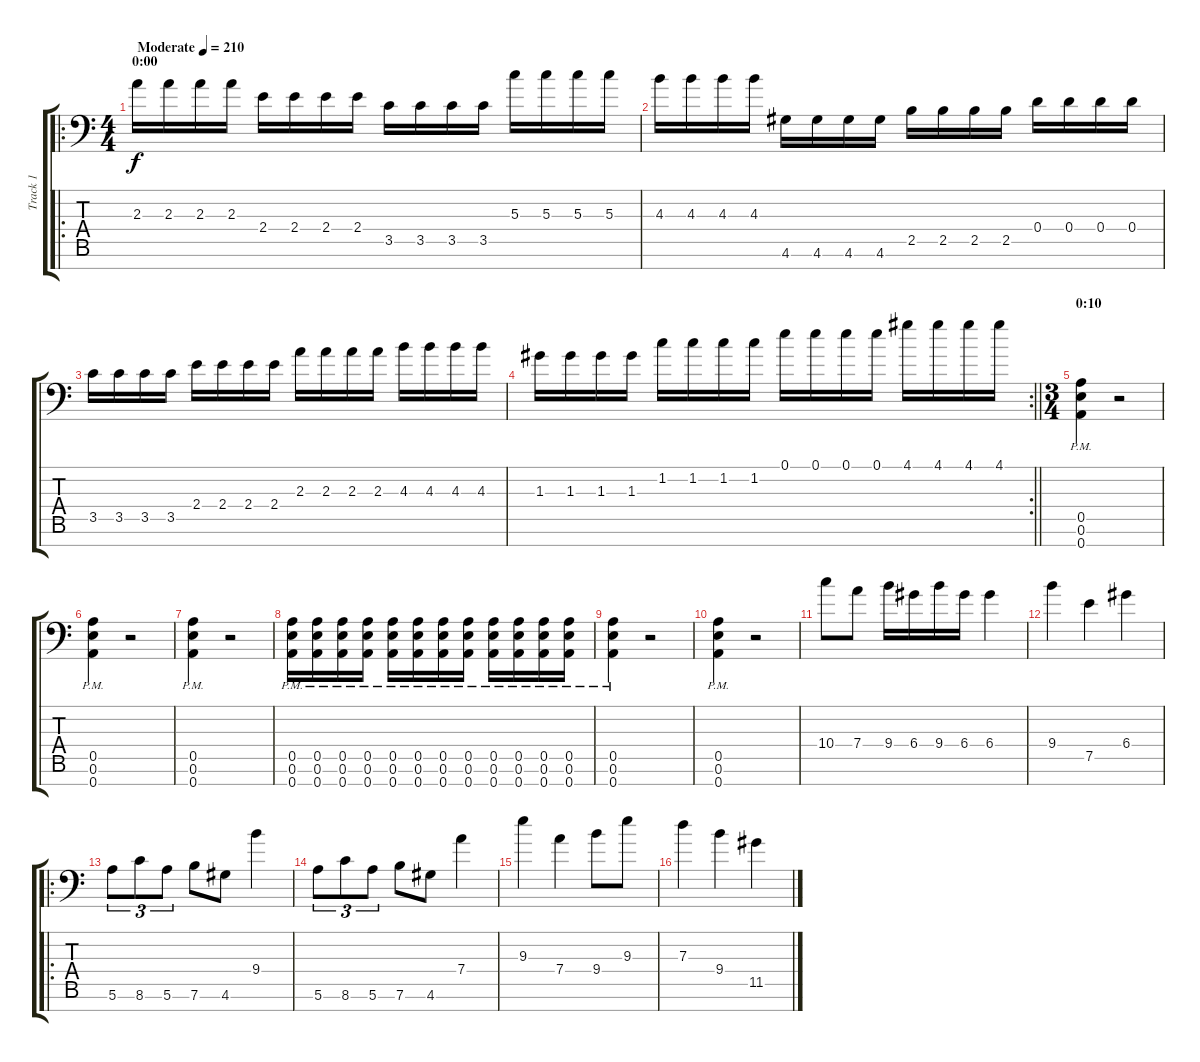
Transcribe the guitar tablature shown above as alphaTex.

\track ("Track 1" "Track 1") {instrument overdrivenguitar}
\staff {score tabs}
\tuning (E4 B3 G3 D3 A2 E2 A1) {hide}
\ro
\ts (4 4)
\section ("" "0:00")
\tempo (210 "Moderate")
\clef f4
\ks c
2.3.16{dy f instrument overdrivenguitar} 2.3.16 2.3.16 2.3.16 2.4.16 2.4.16 2.4.16 2.4.16 3.5.16 3.5.16 3.5.16 3.5.16 5.3.16 5.3.16 5.3.16 5.3.16 |
4.3.16 4.3.16 4.3.16 4.3.16 4.6.16 4.6.16 4.6.16 4.6.16 2.5.16 2.5.16 2.5.16 2.5.16 0.4.16 0.4.16 0.4.16 0.4.16 |
3.5.16 3.5.16 3.5.16 3.5.16 2.4.16 2.4.16 2.4.16 2.4.16 2.3.16 2.3.16 2.3.16 2.3.16 4.3.16 4.3.16 4.3.16 4.3.16 |
\rc 2
\barLineRight lightlight
1.3.16 1.3.16 1.3.16 1.3.16 1.2.16 1.2.16 1.2.16 1.2.16 0.1.16 0.1.16 0.1.16 0.1.16 4.1.16 4.1.16 4.1.16 4.1.16 |
\ts (3 4)
\section ("" "0:10")
(0.5{pm} 0.6{pm} 0.7{pm}).4 r.2 |
(0.5{pm} 0.6{pm} 0.7{pm}).4 r.2 |
(0.5{pm} 0.6{pm} 0.7{pm}).4 r.2 |
(0.5{pm} 0.6{pm} 0.7{pm}).16 (0.5{pm} 0.6{pm} 0.7{pm}).16 (0.5{pm} 0.6{pm} 0.7{pm}).16 (0.5{pm} 0.6{pm} 0.7{pm}).16 (0.5{pm} 0.6{pm} 0.7{pm}).16 (0.5{pm} 0.6{pm} 0.7{pm}).16 (0.5{pm} 0.6{pm} 0.7{pm}).16 (0.5{pm} 0.6{pm} 0.7{pm}).16 (0.5{pm} 0.6{pm} 0.7{pm}).16 (0.5{pm} 0.6{pm} 0.7{pm}).16 (0.5{pm} 0.6{pm} 0.7{pm}).16 (0.5{pm} 0.6{pm} 0.7{pm}).16 |
(0.5{pm} 0.6{pm} 0.7{pm}).4 r.2 |
(0.5{pm} 0.6{pm} 0.7{pm}).4 r.2 |
10.4.8 7.4.8 9.4.16 6.4.16 9.4.16 6.4.16 6.4.4 |
9.4.4 7.5.4 6.4.4 |
\ro
5.6.8{tu (3 2)} 8.6.8{tu (3 2)} 5.6.8{tu (3 2)} 7.6.8 4.6.8 9.4.4 |
5.6.8{tu (3 2)} 8.6.8{tu (3 2)} 5.6.8{tu (3 2)} 7.6.8 4.6.8 7.4.4 |
9.3.4 7.4.4 9.4.8 9.3.8 |
7.3.4 9.4.4 11.5.4
